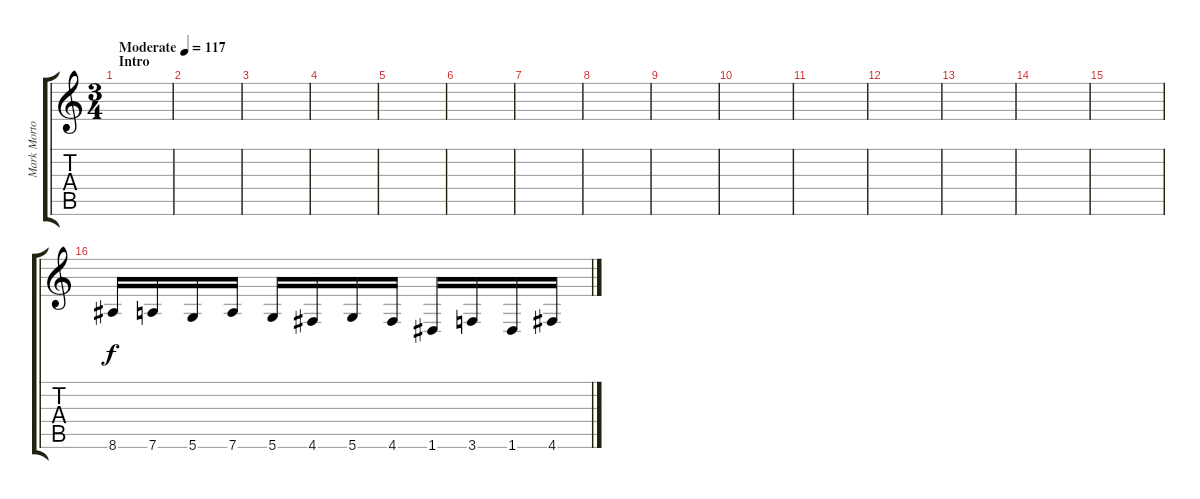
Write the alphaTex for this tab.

\track ("Mark Morton" "Mark Morto") {instrument distortionguitar}
\staff {score tabs}
\tuning (E4 B3 G3 D3 A2 D2) {hide}
\ts (3 4)
\section ("" "Intro")
\tempo (117 "Moderate")
\clef g2
\ks c
|
|
|
|
|
|
|
|
|
|
|
|
|
|
|
8.6.16 7.6.16 5.6.16 7.6.16 5.6.16 4.6.16 5.6.16 4.6.16 1.6.16 3.6.16 1.6.16 4.6.16
